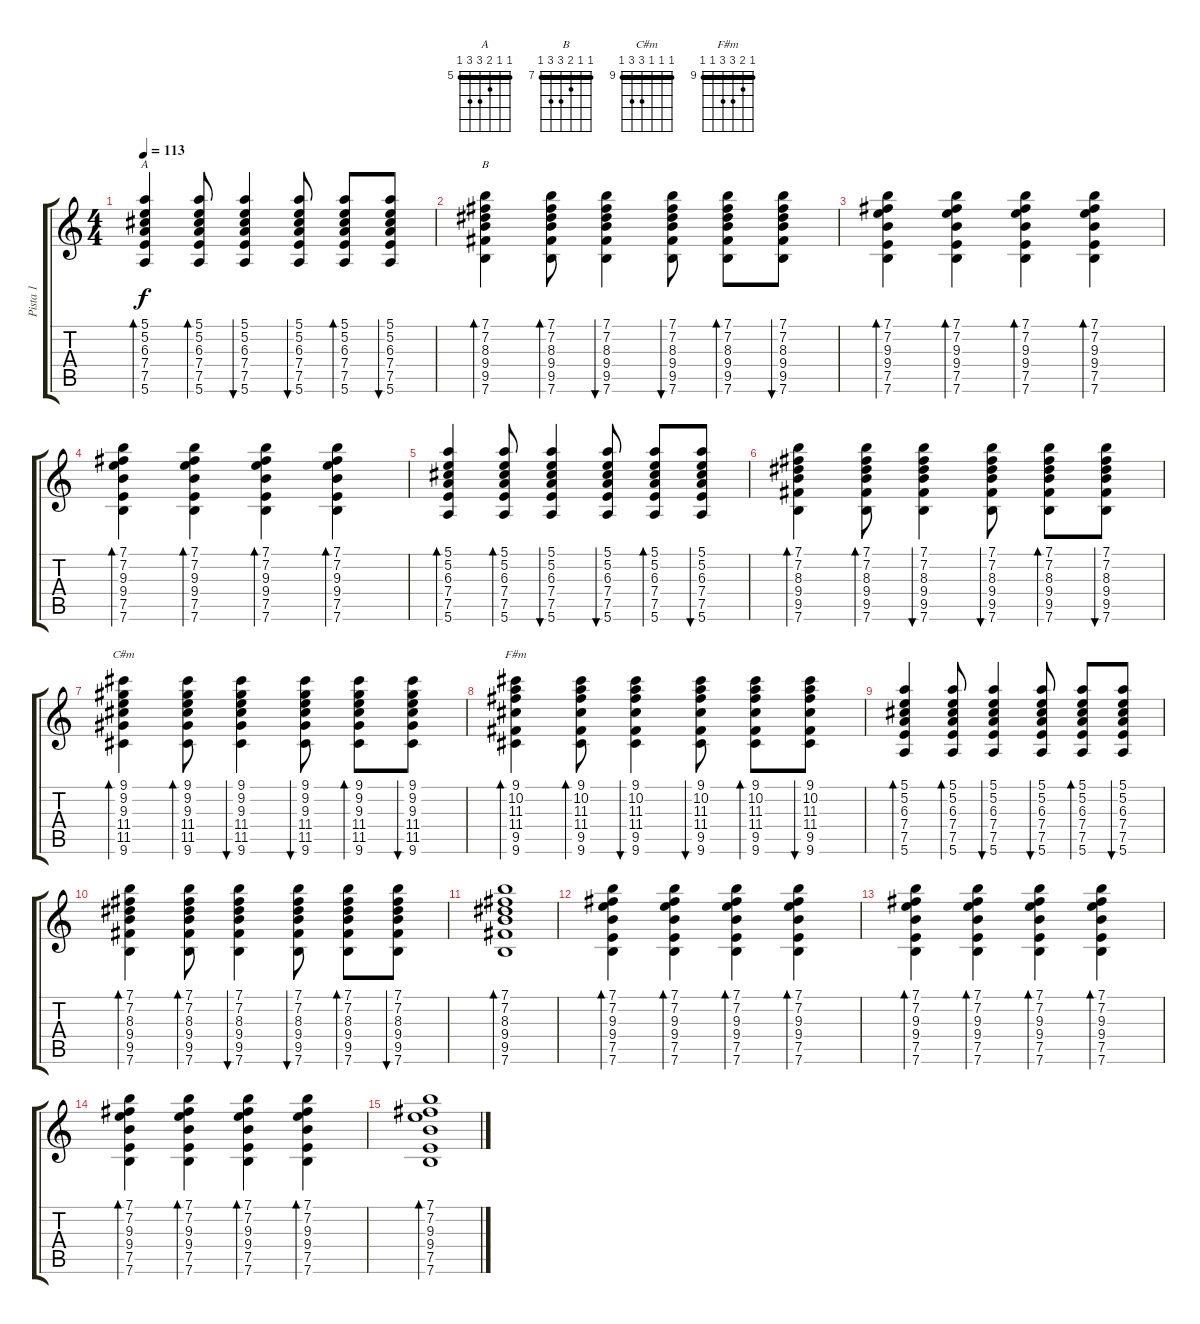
\track ("Pista 1" "Pista 1") {instrument acousticguitarsteel}
\staff {score tabs}
\tuning (E4 B3 G3 D3 A2 E2) {hide}
\chord ("A" 5 5 6 7 7 5) {firstfret 5 barre 5}
\chord ("B" 7 7 8 9 9 7) {firstfret 7 barre 7}
\chord ("C#m" 9 9 9 11 11 9) {firstfret 9 barre 9}
\chord ("F#m" 9 10 11 11 9 9) {firstfret 9 barre 9}
\ts (4 4)
\tempo 113
\clef g2
\ks c
(5.1 5.2 6.3 7.4 7.5 5.6).4{bd 60 ch "A" dy f} (5.1 5.2 6.3 7.4 7.5 5.6).8{bd 30} (5.1 5.2 6.3 7.4 7.5 5.6).4{bu 30} (5.1 5.2 6.3 7.4 7.5 5.6).8{bu 30} (5.1 5.2 6.3 7.4 7.5 5.6).8{bd 30} (5.1 5.2 6.3 7.4 7.5 5.6).8{bu 30} |
(7.1 7.2 8.3 9.4 9.5 7.6).4{bd 60 ch "B"} (7.1 7.2 8.3 9.4 9.5 7.6).8{bd 30} (7.1 7.2 8.3 9.4 9.5 7.6).4{bu 30} (7.1 7.2 8.3 9.4 9.5 7.6).8{bu 30} (7.1 7.2 8.3 9.4 9.5 7.6).8{bd 30} (7.1 7.2 8.3 9.4 9.5 7.6).8{bu 30} |
(7.1 7.2 9.3 9.4 7.5 7.6).4{bd 60} (7.1 7.2 9.3 9.4 7.5 7.6).4{bd 30} (7.1 7.2 9.3 9.4 7.5 7.6).4{bd 30} (7.1 7.2 9.3 9.4 7.5 7.6).4{bd 30} |
(7.1 7.2 9.3 9.4 7.5 7.6).4{bd 60} (7.1 7.2 9.3 9.4 7.5 7.6).4{bd 30} (7.1 7.2 9.3 9.4 7.5 7.6).4{bd 30} (7.1 7.2 9.3 9.4 7.5 7.6).4{bd 30} |
(5.1 5.2 6.3 7.4 7.5 5.6).4{bd 60} (5.1 5.2 6.3 7.4 7.5 5.6).8{bd 30} (5.1 5.2 6.3 7.4 7.5 5.6).4{bu 30} (5.1 5.2 6.3 7.4 7.5 5.6).8{bu 30} (5.1 5.2 6.3 7.4 7.5 5.6).8{bd 30} (5.1 5.2 6.3 7.4 7.5 5.6).8{bu 30} |
(7.1 7.2 8.3 9.4 9.5 7.6).4{bd 60} (7.1 7.2 8.3 9.4 9.5 7.6).8{bd 30} (7.1 7.2 8.3 9.4 9.5 7.6).4{bu 30} (7.1 7.2 8.3 9.4 9.5 7.6).8{bu 30} (7.1 7.2 8.3 9.4 9.5 7.6).8{bd 30} (7.1 7.2 8.3 9.4 9.5 7.6).8{bu 30} |
(9.1 9.2 9.3 11.4 11.5 9.6).4{bd 60 ch "C#m"} (9.1 9.2 9.3 11.4 11.5 9.6).8{bd 30} (9.1 9.2 9.3 11.4 11.5 9.6).4{bu 30} (9.1 9.2 9.3 11.4 11.5 9.6).8{bu 30} (9.1 9.2 9.3 11.4 11.5 9.6).8{bd 30} (9.1 9.2 9.3 11.4 11.5 9.6).8{bu 30} |
(9.1 10.2 11.3 11.4 9.5 9.6).4{bd 30 ch "F#m"} (9.1 10.2 11.3 11.4 9.5 9.6).8{bd 30} (9.1 10.2 11.3 11.4 9.5 9.6).4{bu 30} (9.1 10.2 11.3 11.4 9.5 9.6).8{bu 30} (9.1 10.2 11.3 11.4 9.5 9.6).8{bd 30} (9.1 10.2 11.3 11.4 9.5 9.6).8{bu 30} |
(5.1 5.2 6.3 7.4 7.5 5.6).4{bd 60} (5.1 5.2 6.3 7.4 7.5 5.6).8{bd 30} (5.1 5.2 6.3 7.4 7.5 5.6).4{bu 30} (5.1 5.2 6.3 7.4 7.5 5.6).8{bu 30} (5.1 5.2 6.3 7.4 7.5 5.6).8{bd 30} (5.1 5.2 6.3 7.4 7.5 5.6).8{bu 30} |
(7.1 7.2 8.3 9.4 9.5 7.6).4{bd 60} (7.1 7.2 8.3 9.4 9.5 7.6).8{bd 30} (7.1 7.2 8.3 9.4 9.5 7.6).4{bu 30} (7.1 7.2 8.3 9.4 9.5 7.6).8{bu 30} (7.1 7.2 8.3 9.4 9.5 7.6).8{bd 30} (7.1 7.2 8.3 9.4 9.5 7.6).8{bu 30} |
(7.1 7.2 8.3 9.4 9.5 7.6).1{bd 120} |
(7.1 7.2 9.3 9.4 7.5 7.6).4{bd 60} (7.1 7.2 9.3 9.4 7.5 7.6).4{bd 30} (7.1 7.2 9.3 9.4 7.5 7.6).4{bd 30} (7.1 7.2 9.3 9.4 7.5 7.6).4{bd 30} |
(7.1 7.2 9.3 9.4 7.5 7.6).4{bd 60} (7.1 7.2 9.3 9.4 7.5 7.6).4{bd 30} (7.1 7.2 9.3 9.4 7.5 7.6).4{bd 30} (7.1 7.2 9.3 9.4 7.5 7.6).4{bd 30} |
(7.1 7.2 9.3 9.4 7.5 7.6).4{bd 60} (7.1 7.2 9.3 9.4 7.5 7.6).4{bd 30} (7.1 7.2 9.3 9.4 7.5 7.6).4{bd 30} (7.1 7.2 9.3 9.4 7.5 7.6).4{bd 30} |
(7.1 7.2 9.3 9.4 7.5 7.6).1{bd 120}
